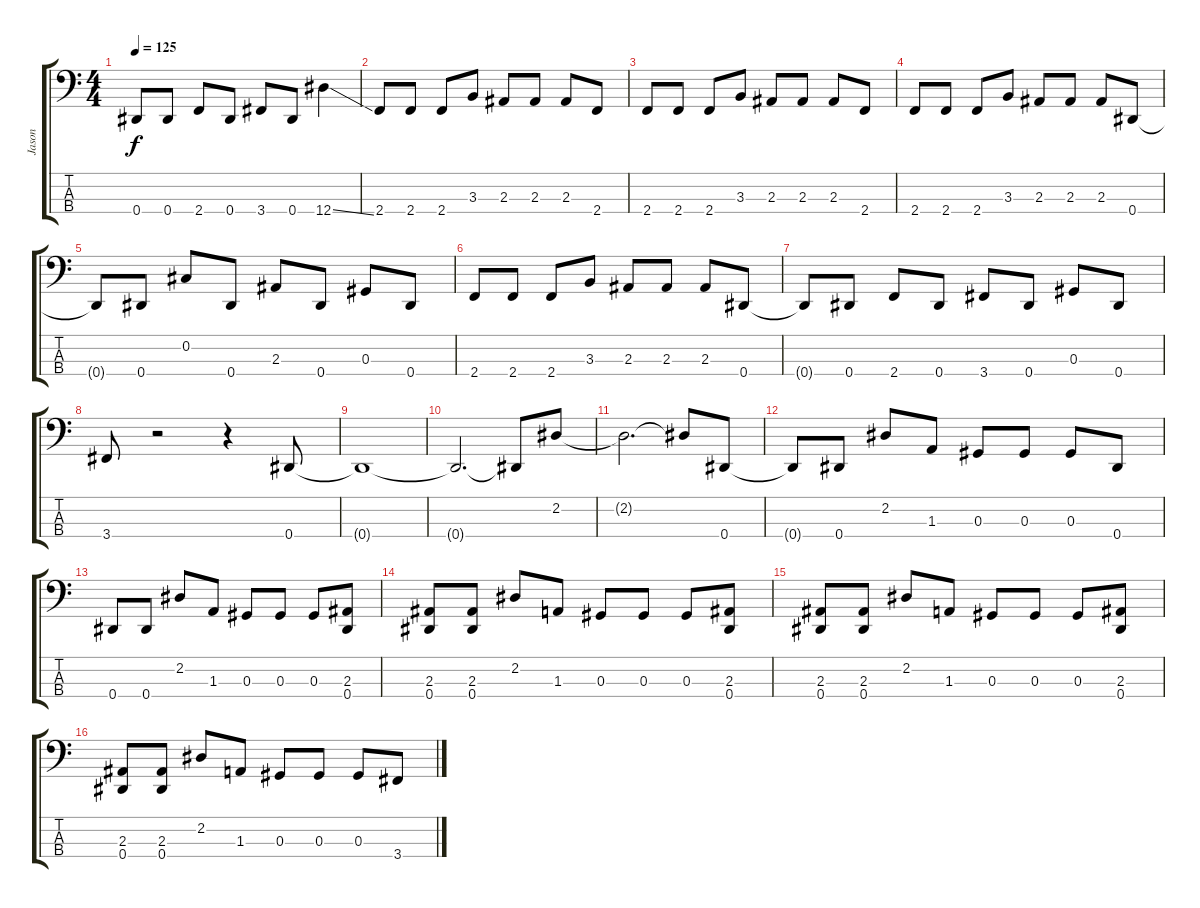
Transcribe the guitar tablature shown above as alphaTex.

\track ("Jason" "Jason") {instrument electricbassfinger}
\staff {score tabs}
\tuning (Gb2 Db2 Ab1 Eb1) {hide}
\ts (4 4)
\tempo 125
\clef f4
\ks c
0.4{t}.8{dy f} 0.4.8 2.4.8 0.4.8 3.4.8 0.4.8 12.4{ss}.4 |
2.4.8 2.4.8 2.4.8 3.3.8 2.3.8 2.3.8 2.3.8 2.4.8 |
2.4.8 2.4.8 2.4.8 3.3.8 2.3.8 2.3.8 2.3.8 2.4.8 |
2.4.8 2.4.8 2.4.8 3.3.8 2.3.8 2.3.8 2.3.8 0.4.8 |
0.4{t}.8 0.4.8 0.2.8 0.4.8 2.3.8 0.4.8 0.3.8 0.4.8 |
2.4.8 2.4.8 2.4.8 3.3.8 2.3.8 2.3.8 2.3.8 0.4.8 |
0.4{t}.8 0.4.8 2.4.8 0.4.8 3.4.8 0.4.8 0.3.8 0.4.8 |
3.4.8 r.2 r.4 0.4.8 |
0.4{t}.1 |
0.4{t}.2{d} 0.4{t}.8 2.2.8 |
2.2{t}.2{d} 2.2{t}.8 0.4.8 |
0.4{t}.8 0.4.8 2.2.8 1.3.8 0.3.8 0.3.8 0.3.8 0.4.8 |
0.4.8 0.4.8 2.2.8 1.3.8 0.3.8 0.3.8 0.3.8 (2.3 0.4).8 |
(2.3 0.4).8 (2.3 0.4).8 2.2.8 1.3.8 0.3.8 0.3.8 0.3.8 (2.3 0.4).8 |
(2.3 0.4).8 (2.3 0.4).8 2.2.8 1.3.8 0.3.8 0.3.8 0.3.8 (2.3 0.4).8 |
(2.3 0.4).8 (2.3 0.4).8 2.2.8 1.3.8 0.3.8 0.3.8 0.3.8 3.4.8
